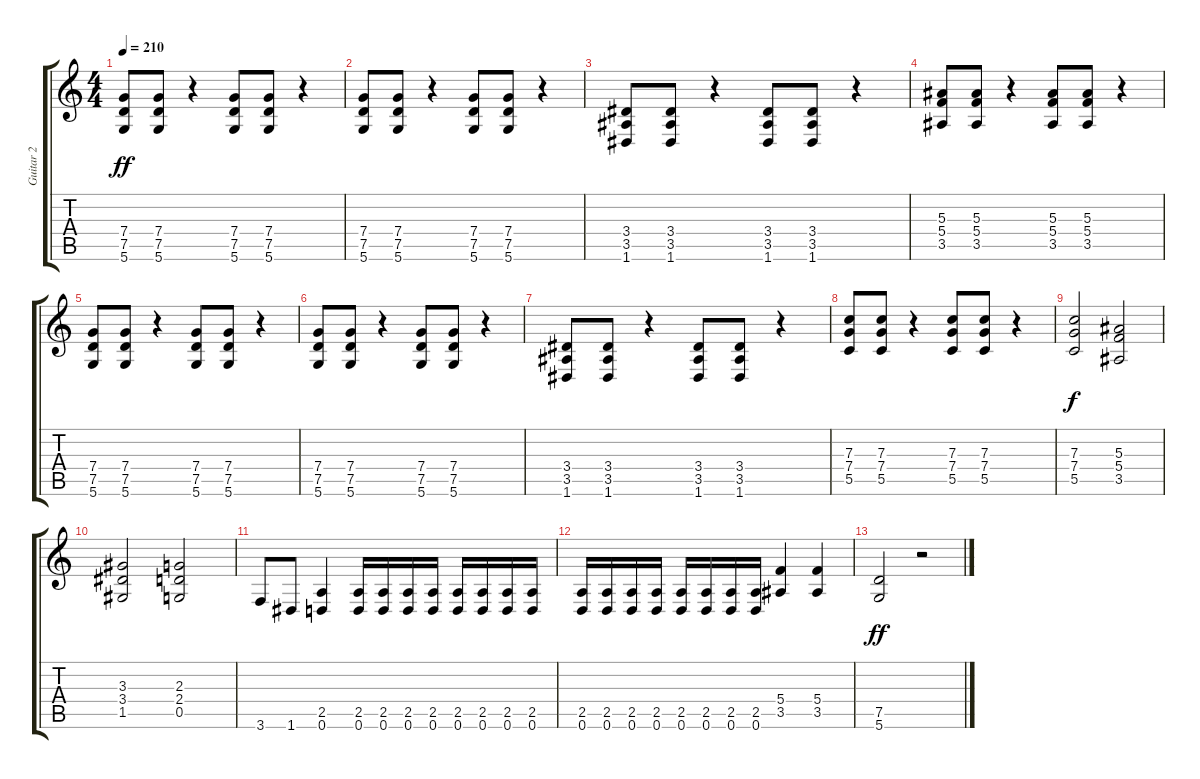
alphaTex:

\track ("Guitar 2" "Guitar 2") {instrument distortionguitar}
\staff {score tabs}
\tuning (D4 A3 F3 C3 G2 D2) {hide}
\ts (4 4)
\tempo 210
\clef g2
\ks c
(7.4 7.5 5.6).8{dy ff} (7.4 7.5 5.6).8 r.4 (7.4 7.5 5.6).8 (7.4 7.5 5.6).8 r.4 |
(7.4 7.5 5.6).8 (7.4 7.5 5.6).8 r.4 (7.4 7.5 5.6).8 (7.4 7.5 5.6).8 r.4 |
(3.4 3.5 1.6).8 (3.4 3.5 1.6).8 r.4 (3.4 3.5 1.6).8 (3.4 3.5 1.6).8 r.4 |
(5.3 5.4 3.5).8 (5.3 5.4 3.5).8 r.4 (5.3 5.4 3.5).8 (5.3 5.4 3.5).8 r.4 |
(7.4 7.5 5.6).8 (7.4 7.5 5.6).8 r.4 (7.4 7.5 5.6).8 (7.4 7.5 5.6).8 r.4 |
(7.4 7.5 5.6).8 (7.4 7.5 5.6).8 r.4 (7.4 7.5 5.6).8 (7.4 7.5 5.6).8 r.4 |
(3.4 3.5 1.6).8 (3.4 3.5 1.6).8 r.4 (3.4 3.5 1.6).8 (3.4 3.5 1.6).8 r.4 |
(7.3 7.4 5.5).8 (7.3 7.4 5.5).8 r.4 (7.3 7.4 5.5).8 (7.3 7.4 5.5).8 r.4 |
(7.3 7.4 5.5).2{dy f} (5.3 5.4 3.5).2 |
(3.3 3.4 1.5).2 (2.3 2.4 0.5).2 |
3.6.8 1.6.8 (2.5 0.6).4 (2.5 0.6).16 (2.5 0.6).16 (2.5 0.6).16 (2.5 0.6).16 (2.5 0.6).16 (2.5 0.6).16 (2.5 0.6).16 (2.5 0.6).16 |
(2.5 0.6).16 (2.5 0.6).16 (2.5 0.6).16 (2.5 0.6).16 (2.5 0.6).16 (2.5 0.6).16 (2.5 0.6).16 (2.5 0.6).16 (5.4 3.5).4 (5.4 3.5).4 |
(7.5 5.6).2{dy ff} r.2
